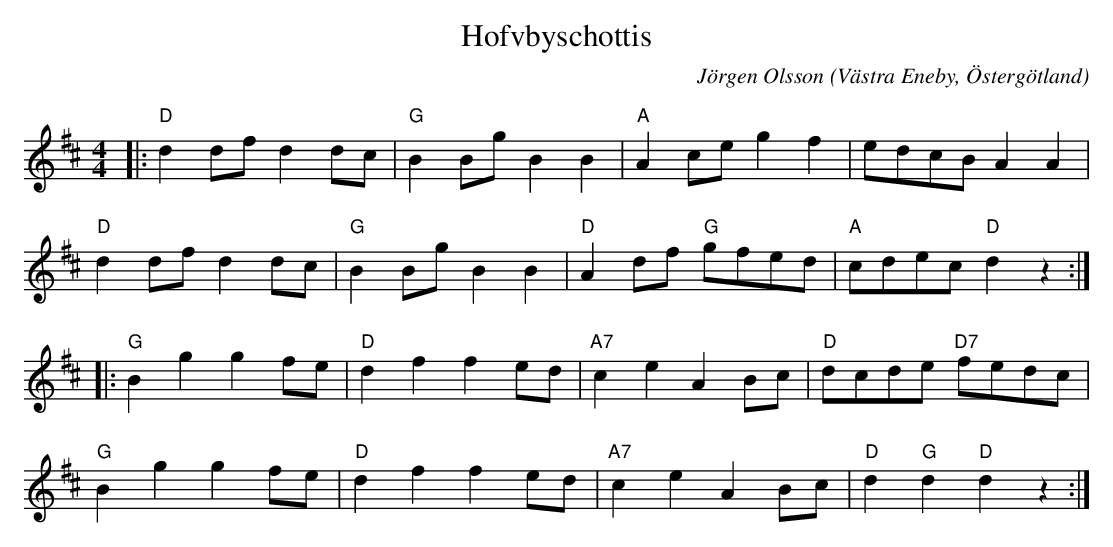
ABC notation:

X:1
T:Hofvbyschottis
C:Jörgen Olsson
Q:160
O:Västra Eneby, Östergötland
M:4/4
L:1/8
K:D
|: "D"d2dfd2dc | "G"B2BgB2B2 | "A"A2ceg2f2 | edcBA2A2 |
   "D"d2dfd2dc | "G"B2BgB2B2 | "D"A2df "G"gfed | "A"cdec"D"d2z2:|
|: "G"B2g2g2fe | "D"d2f2f2ed | "A7"c2e2A2Bc | "D"dcde "D7"fedc |
   "G"B2g2g2fe | "D"d2f2f2ed | "A7"c2e2A2Bc | "D"d2"G"d2"D"d2z2:|
